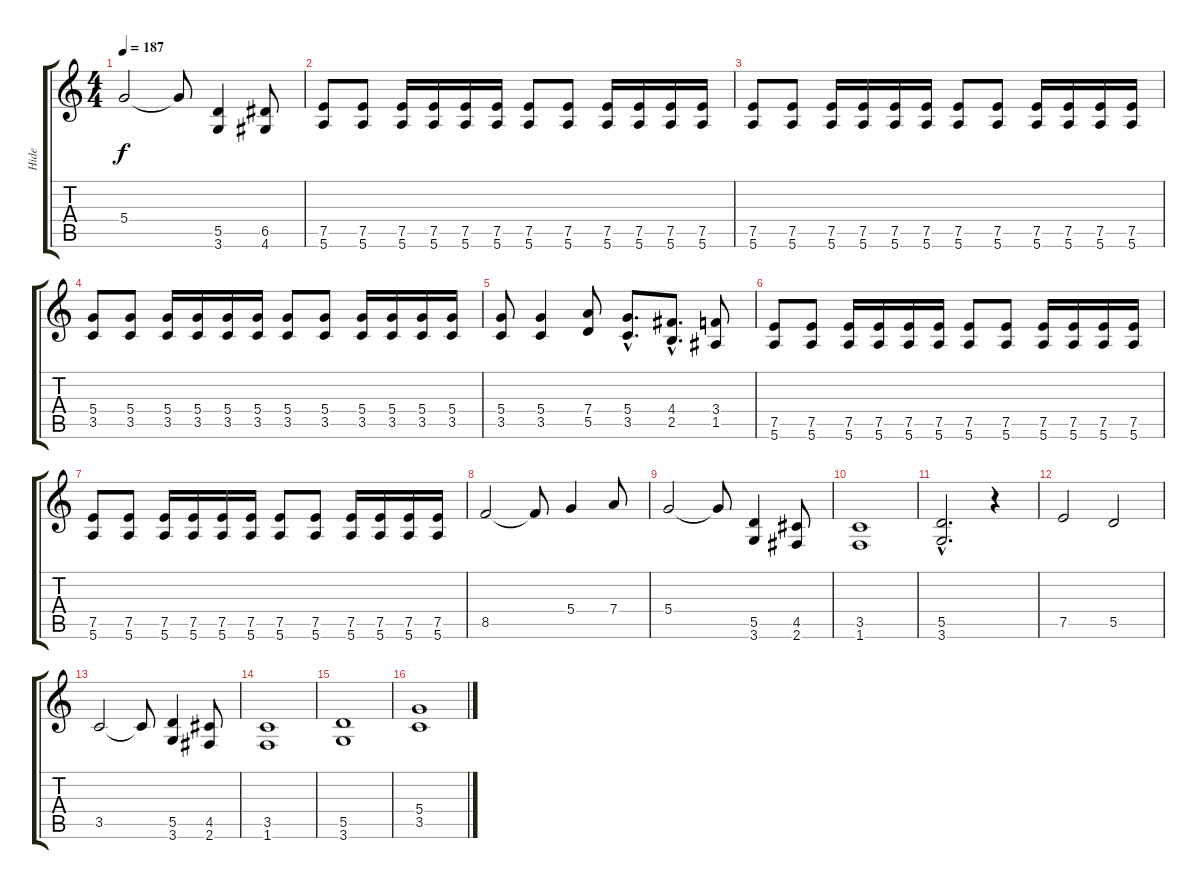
\track ("Hide" "Hide") {instrument overdrivenguitar}
\staff {score tabs}
\tuning (E4 B3 G3 D3 A2 E2) {hide}
\ts (4 4)
\tempo 187
\clef g2
\ks c
5.4.2{dy f} 5.4{t}.8 (5.5 3.6).4 (6.5 4.6).8 |
(7.5 5.6).8 (7.5 5.6).8 (7.5 5.6).16 (7.5 5.6).16 (7.5 5.6).16 (7.5 5.6).16 (7.5 5.6).8 (7.5 5.6).8 (7.5 5.6).16 (7.5 5.6).16 (7.5 5.6).16 (7.5 5.6).16 |
(7.5 5.6).8 (7.5 5.6).8 (7.5 5.6).16 (7.5 5.6).16 (7.5 5.6).16 (7.5 5.6).16 (7.5 5.6).8 (7.5 5.6).8 (7.5 5.6).16 (7.5 5.6).16 (7.5 5.6).16 (7.5 5.6).16 |
(5.4 3.5).8 (5.4 3.5).8 (5.4 3.5).16 (5.4 3.5).16 (5.4 3.5).16 (5.4 3.5).16 (5.4 3.5).8 (5.4 3.5).8 (5.4 3.5).16 (5.4 3.5).16 (5.4 3.5).16 (5.4 3.5).16 |
(5.4 3.5).8 (5.4 3.5).4 (7.4 5.5).8 (5.4{hac} 3.5{hac}).8{d} (4.4{hac} 2.5{hac}).8{d} (3.4 1.5).8 |
(7.5 5.6).8 (7.5 5.6).8 (7.5 5.6).16 (7.5 5.6).16 (7.5 5.6).16 (7.5 5.6).16 (7.5 5.6).8 (7.5 5.6).8 (7.5 5.6).16 (7.5 5.6).16 (7.5 5.6).16 (7.5 5.6).16 |
(7.5 5.6).8 (7.5 5.6).8 (7.5 5.6).16 (7.5 5.6).16 (7.5 5.6).16 (7.5 5.6).16 (7.5 5.6).8 (7.5 5.6).8 (7.5 5.6).16 (7.5 5.6).16 (7.5 5.6).16 (7.5 5.6).16 |
8.5.2 8.5{t}.8 5.4.4 7.4.8 |
5.4.2 5.4{t}.8 (5.5 3.6).4 (4.5 2.6).8 |
(3.5 1.6).1 |
(5.5{hac} 3.6{hac}).2{d} r.4 |
7.5.2 5.5.2 |
3.5.2 3.5{t}.8 (5.5 3.6).4 (4.5 2.6).8 |
(3.5 1.6).1 |
(5.5 3.6).1 |
(5.4 3.5).1
